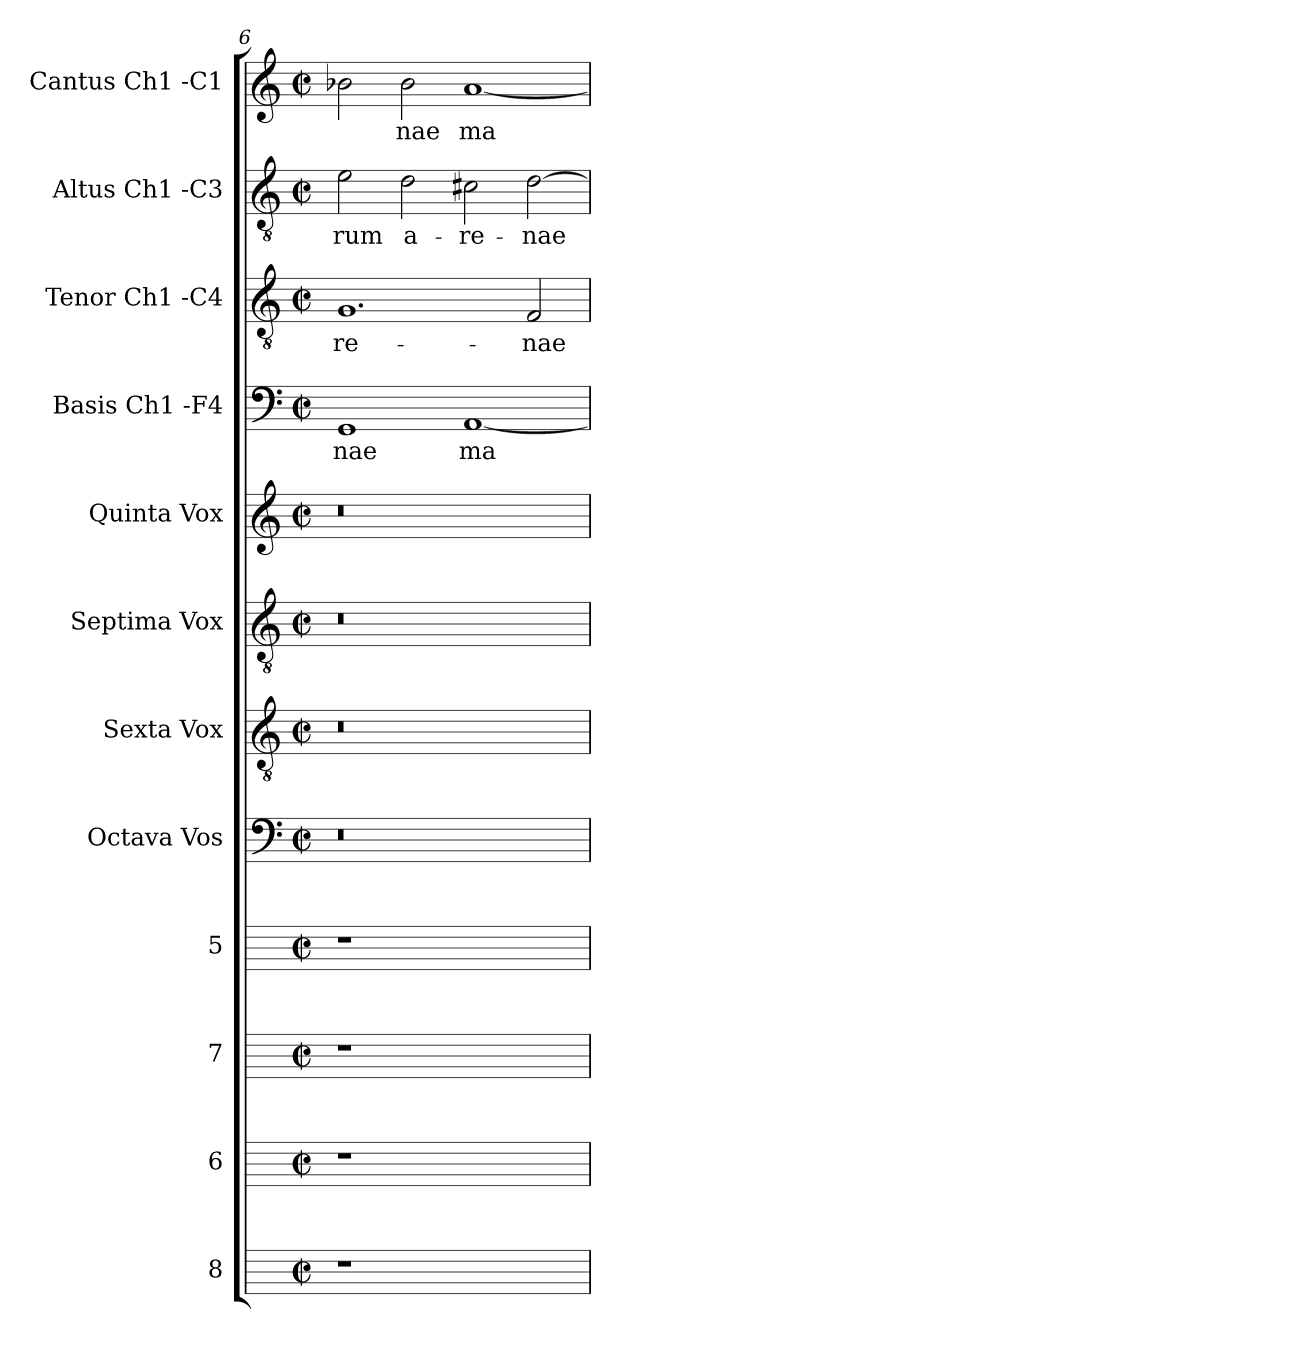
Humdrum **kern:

**kern	**kern	**kern	**kern	**kern	**kern	**kern	**kern	**kern	**text	**kern	**text	**kern	**text	**kern	**text
*part12	*part11	*part10	*part9	*part8	*part7	*part6	*part5	*part4	*part4	*part3	*part3	*part2	*part2	*part1	*part1
*staff12	*staff11	*staff10	*staff9	*staff8	*staff7	*staff6	*staff5	*staff4	*staff4	*staff3	*staff3	*staff2	*staff2	*staff1	*staff1
*I"8	*I"6	*I"7	*I"5	*I"Octava  Vos	*I"Sexta  Vox	*I"Septima  Vox	*I"Quinta  Vox	*I"Basis  Ch1 -F4	*	*I"Tenor  Ch1 -C4	*	*I"Altus  Ch1 -C3	*	*I"Cantus  Ch1 -C1	*
*	*	*	*	*	*	*	*	*I'B	*	*I'T	*	*I'A	*	*I'C	*
*	*	*	*	*clefF4	*clefGv2	*clefGv2	*clefG2	*clefF4	*	*clefGv2	*	*clefGv2	*	*clefG2	*
*k[]	*k[]	*k[]	*k[]	*k[]	*k[]	*k[]	*k[]	*k[]	*	*k[]	*	*k[]	*	*k[]	*
*C:	*C:	*C:	*C:	*C:	*C:	*C:	*C:	*C:	*	*C:	*	*C:	*	*C:	*
*M2/2	*M2/2	*M2/2	*M2/2	*M2/2	*M2/2	*M2/2	*M2/2	*M2/2	*	*M2/2	*	*M2/2	*	*M2/2	*
*met(c|)	*met(c|)	*met(c|)	*met(c|)	*met(c|)	*met(c|)	*met(c|)	*met(c|)	*met(c|)	*	*met(c|)	*	*met(c|)	*	*met(c|)	*
=6	=6	=6	=6	=6	=6	=6	=6	=6	=6	=6	=6	=6	=6	=6	=6
!	!	!	!	!	!	!	!	!	!LO:LY:b:cj	!	!LO:LY:b:cj	!	!LO:LY:b:cj	!	!LO:LY:b:cj
1r	1r	1r	1r	0r	0r	0r	0r	1GG	-nae	1.G	-re-	2e\	-rum	2b-X\	--
!	!	!	!	!	!	!	!	!	!	!	!	!	!LO:LY:b:cj	!	!LO:LY:b:cj
.	.	.	.	.	.	.	.	.	.	.	.	2d\	a-	2b-\	-nae
!	!	!	!	!	!	!	!	!	!LO:LY:b:cj	!	!	!	!LO:LY:b:cj	!	!LO:LY:b:cj
1ryy	1ryy	1ryy	1ryy	.	.	.	.	[<1AA	ma-	.	.	2c#X\	-re-	[<1a	ma-
!	!	!	!	!	!	!	!	!	!	!	!LO:LY:b:cj	!	!LO:LY:b:cj	!	!
.	.	.	.	.	.	.	.	.	.	2F/	-nae	[<2d\	-nae	.	.
=	=	=	=	=	=	=	=	=	=	=	=	=	=	=	=
*-	*-	*-	*-	*-	*-	*-	*-	*-	*-	*-	*-	*-	*-	*-	*-
